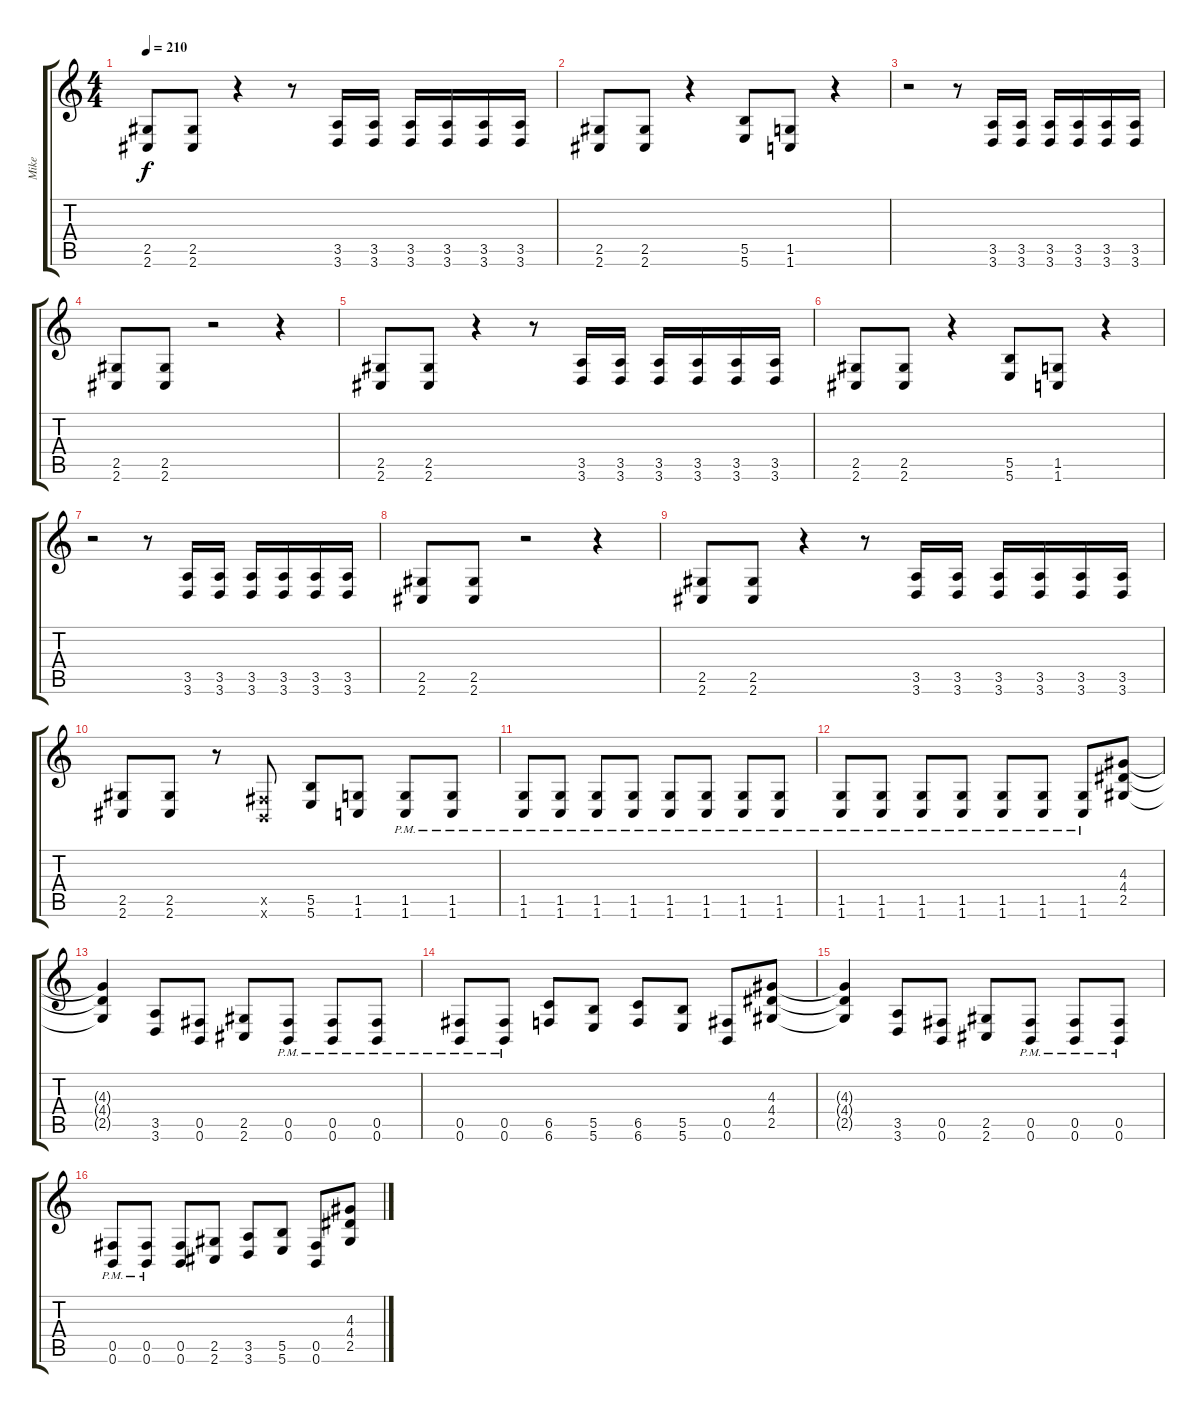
\track ("Mike " "Mike ") {instrument distortionguitar}
\staff {score tabs}
\tuning (Db4 Ab3 E3 B2 Gb2 B1) {hide}
\ts (4 4)
\tempo 210
\clef g2
\ks c
(2.5 2.6).8{dy f} (2.5 2.6).8 r.4 r.8 (3.5 3.6).16 (3.5 3.6).16 (3.5 3.6).16 (3.5 3.6).16 (3.5 3.6).16 (3.5 3.6).16 |
(2.5 2.6).8 (2.5 2.6).8 r.4 (5.5 5.6).8 (1.5 1.6).8 r.4 |
r.2 r.8 (3.5 3.6).16 (3.5 3.6).16 (3.5 3.6).16 (3.5 3.6).16 (3.5 3.6).16 (3.5 3.6).16 |
(2.5 2.6).8 (2.5 2.6).8 r.2 r.4 |
(2.5 2.6).8 (2.5 2.6).8 r.4 r.8 (3.5 3.6).16 (3.5 3.6).16 (3.5 3.6).16 (3.5 3.6).16 (3.5 3.6).16 (3.5 3.6).16 |
(2.5 2.6).8 (2.5 2.6).8 r.4 (5.5 5.6).8 (1.5 1.6).8 r.4 |
r.2 r.8 (3.5 3.6).16 (3.5 3.6).16 (3.5 3.6).16 (3.5 3.6).16 (3.5 3.6).16 (3.5 3.6).16 |
(2.5 2.6).8 (2.5 2.6).8 r.2 r.4 |
(2.5 2.6).8 (2.5 2.6).8 r.4 r.8 (3.5 3.6).16 (3.5 3.6).16 (3.5 3.6).16 (3.5 3.6).16 (3.5 3.6).16 (3.5 3.6).16 |
(2.5 2.6).8 (2.5 2.6).8 r.8 (0.5{x} 0.6{x}).8 (5.5 5.6).8 (1.5 1.6).8 (1.5{pm} 1.6{pm}).8 (1.5{pm} 1.6{pm}).8 |
(1.5{pm} 1.6{pm}).8 (1.5{pm} 1.6{pm}).8 (1.5{pm} 1.6{pm}).8 (1.5{pm} 1.6{pm}).8 (1.5{pm} 1.6{pm}).8 (1.5{pm} 1.6{pm}).8 (1.5{pm} 1.6{pm}).8 (1.5{pm} 1.6{pm}).8 |
(1.5{pm} 1.6{pm}).8 (1.5{pm} 1.6{pm}).8 (1.5{pm} 1.6{pm}).8 (1.5{pm} 1.6{pm}).8 (1.5{pm} 1.6{pm}).8 (1.5{pm} 1.6{pm}).8 (1.5{pm} 1.6{pm}).8 (4.3 4.4 2.5).8 |
(4.3{t} 4.4{t} 2.5{t}).4 (3.5 3.6).8 (0.5 0.6).8 (2.5 2.6).8 (0.5{pm} 0.6{pm}).8 (0.5{pm} 0.6{pm}).8 (0.5{pm} 0.6{pm}).8 |
(0.5{pm} 0.6{pm}).8 (0.5{pm} 0.6{pm}).8 (6.5 6.6).8 (5.5 5.6).8 (6.5 6.6).8 (5.5 5.6).8 (0.5 0.6).8 (4.3 4.4 2.5).8 |
(4.3{t} 4.4{t} 2.5{t}).4 (3.5 3.6).8 (0.5 0.6).8 (2.5 2.6).8 (0.5{pm} 0.6{pm}).8 (0.5{pm} 0.6{pm}).8 (0.5{pm} 0.6{pm}).8 |
(0.5{pm} 0.6{pm}).8 (0.5{pm} 0.6{pm}).8 (0.5 0.6).8 (2.5 2.6).8 (3.5 3.6).8 (5.5 5.6).8 (0.5 0.6).8 (4.3 4.4 2.5).8
